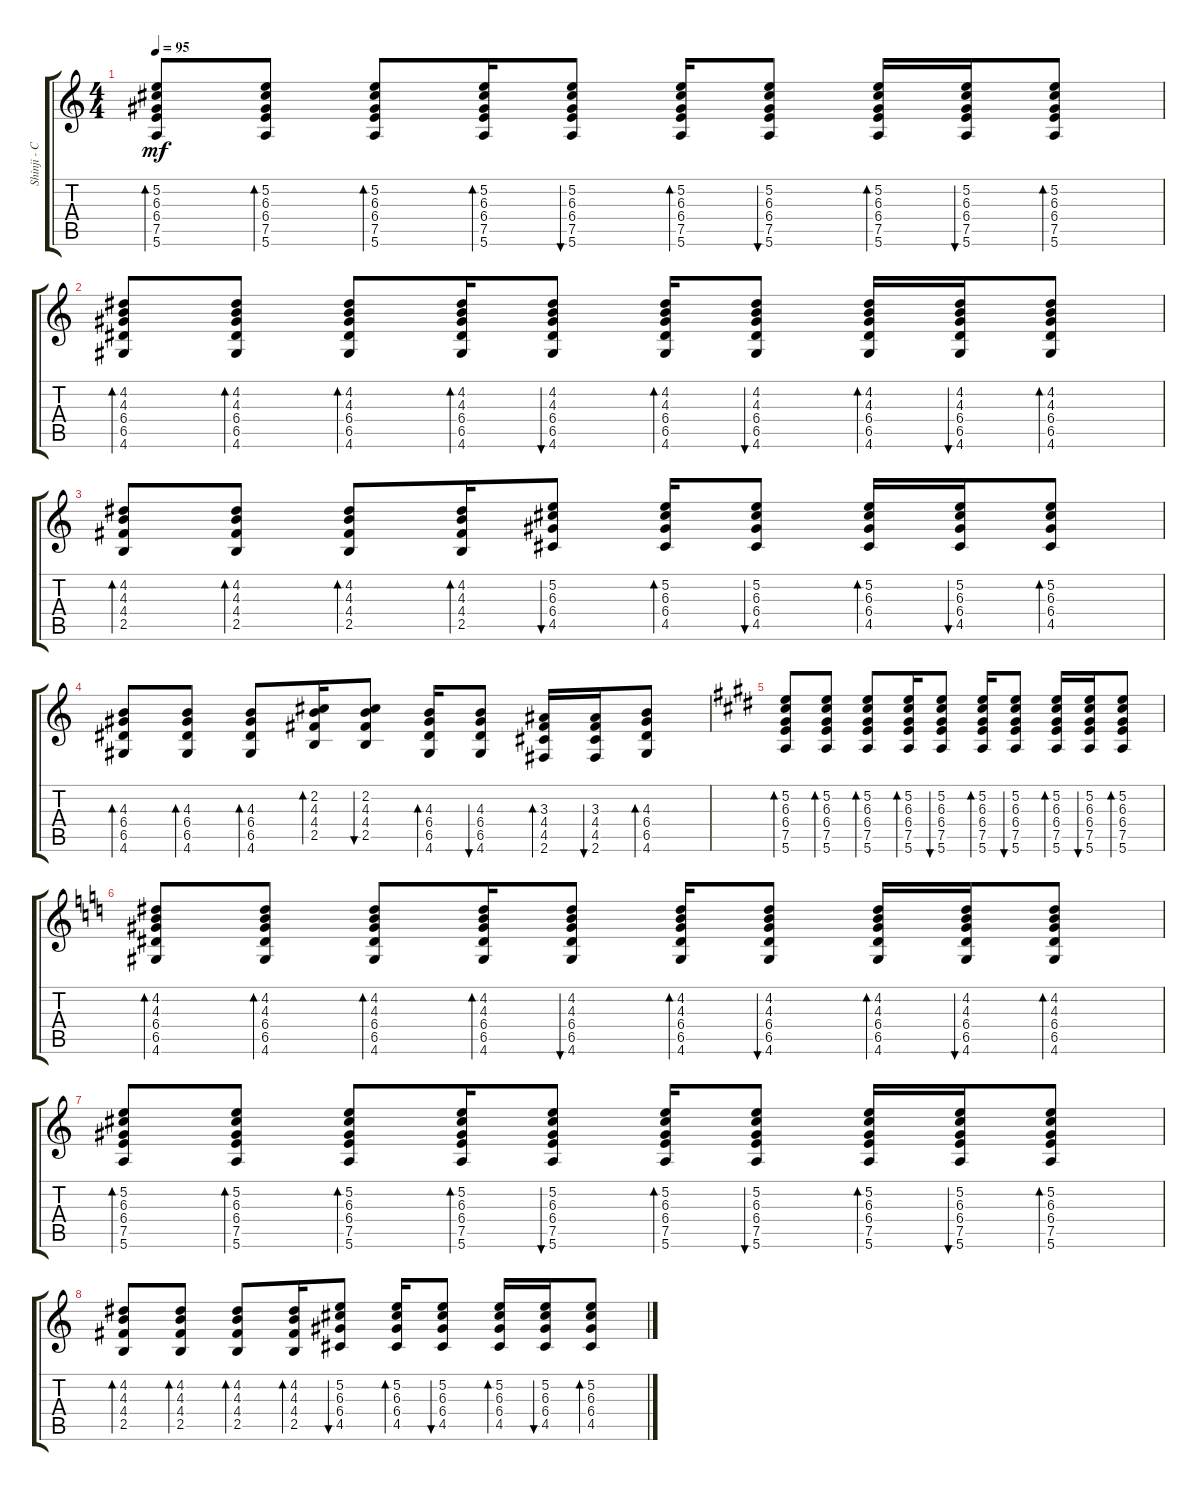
\track ("Shinji - Clean" "Shinji - C") {instrument electricguitarclean}
\staff {score tabs}
\tuning (E4 B3 G3 D3 A2 E2) {hide}
\ts (4 4)
\tempo 95
\clef g2
\ks c
(5.2 6.3 6.4 7.5 5.6).8{bd 30 dy mf} (5.2 6.3 6.4 7.5 5.6).8{bd 30} (5.2 6.3 6.4 7.5 5.6).8{bd 30} (5.2 6.3 6.4 7.5 5.6).16{bd 30} (5.2 6.3 6.4 7.5 5.6).8{bu 30} (5.2 6.3 6.4 7.5 5.6).16{bd 30} (5.2 6.3 6.4 7.5 5.6).8{bu 30} (5.2 6.3 6.4 7.5 5.6).16{bd 30} (5.2 6.3 6.4 7.5 5.6).16{bu 30} (5.2 6.3 6.4 7.5 5.6).8{bd 30} |
(4.2 4.3 6.4 6.5 4.6).8{bd 30} (4.2 4.3 6.4 6.5 4.6).8{bd 30} (4.2 4.3 6.4 6.5 4.6).8{bd 30} (4.2 4.3 6.4 6.5 4.6).16{bd 30} (4.2 4.3 6.4 6.5 4.6).8{bu 30} (4.2 4.3 6.4 6.5 4.6).16{bd 30} (4.2 4.3 6.4 6.5 4.6).8{bu 30} (4.2 4.3 6.4 6.5 4.6).16{bd 30} (4.2 4.3 6.4 6.5 4.6).16{bu 30} (4.2 4.3 6.4 6.5 4.6).8{bd 30} |
(4.2 4.3 4.4 2.5).8{bd 30} (4.2 4.3 4.4 2.5).8{bd 30} (4.2 4.3 4.4 2.5).8{bd 30} (4.2 4.3 4.4 2.5).16{bd 30} (5.2 6.3 6.4 4.5).8{bu 30} (5.2 6.3 6.4 4.5).16{bd 30} (5.2 6.3 6.4 4.5).8{bu 30} (5.2 6.3 6.4 4.5).16{bd 30} (5.2 6.3 6.4 4.5).16{bu 30} (5.2 6.3 6.4 4.5).8{bd 30} |
(4.3 6.4 6.5 4.6).8{bd 30} (4.3 6.4 6.5 4.6).8{bd 30} (4.3 6.4 6.5 4.6).8{bd 30} (2.2 4.3 4.4 2.5).16{bd 30} (2.2 4.3 4.4 2.5).8{bu 30} (4.3 6.4 6.5 4.6).16{bd 30} (4.3 6.4 6.5 4.6).8{bu 30} (3.3 4.4 4.5 2.6).16{bd 30} (3.3 4.4 4.5 2.6).16{bu 30} (4.3 6.4 6.5 4.6).8{bd 30} |
\ks e
(5.2 6.3 6.4 7.5 5.6).8{bd 30} (5.2 6.3 6.4 7.5 5.6).8{bd 30} (5.2 6.3 6.4 7.5 5.6).8{bd 30} (5.2 6.3 6.4 7.5 5.6).16{bd 30} (5.2 6.3 6.4 7.5 5.6).8{bu 30} (5.2 6.3 6.4 7.5 5.6).16{bd 30} (5.2 6.3 6.4 7.5 5.6).8{bu 30} (5.2 6.3 6.4 7.5 5.6).16{bd 30} (5.2 6.3 6.4 7.5 5.6).16{bu 30} (5.2 6.3 6.4 7.5 5.6).8{bd 30} |
\ks c
(4.2 4.3 6.4 6.5 4.6).8{bd 30} (4.2 4.3 6.4 6.5 4.6).8{bd 30} (4.2 4.3 6.4 6.5 4.6).8{bd 30} (4.2 4.3 6.4 6.5 4.6).16{bd 30} (4.2 4.3 6.4 6.5 4.6).8{bu 30} (4.2 4.3 6.4 6.5 4.6).16{bd 30} (4.2 4.3 6.4 6.5 4.6).8{bu 30} (4.2 4.3 6.4 6.5 4.6).16{bd 30} (4.2 4.3 6.4 6.5 4.6).16{bu 30} (4.2 4.3 6.4 6.5 4.6).8{bd 30} |
(5.2 6.3 6.4 7.5 5.6).8{bd 30} (5.2 6.3 6.4 7.5 5.6).8{bd 30} (5.2 6.3 6.4 7.5 5.6).8{bd 30} (5.2 6.3 6.4 7.5 5.6).16{bd 30} (5.2 6.3 6.4 7.5 5.6).8{bu 30} (5.2 6.3 6.4 7.5 5.6).16{bd 30} (5.2 6.3 6.4 7.5 5.6).8{bu 30} (5.2 6.3 6.4 7.5 5.6).16{bd 30} (5.2 6.3 6.4 7.5 5.6).16{bu 30} (5.2 6.3 6.4 7.5 5.6).8{bd 30} |
(4.2 4.3 4.4 2.5).8{bd 30} (4.2 4.3 4.4 2.5).8{bd 30} (4.2 4.3 4.4 2.5).8{bd 30} (4.2 4.3 4.4 2.5).16{bd 30} (5.2 6.3 6.4 4.5).8{bu 30} (5.2 6.3 6.4 4.5).16{bd 30} (5.2 6.3 6.4 4.5).8{bu 30} (5.2 6.3 6.4 4.5).16{bd 30} (5.2 6.3 6.4 4.5).16{bu 30} (5.2 6.3 6.4 4.5).8{bd 30}
